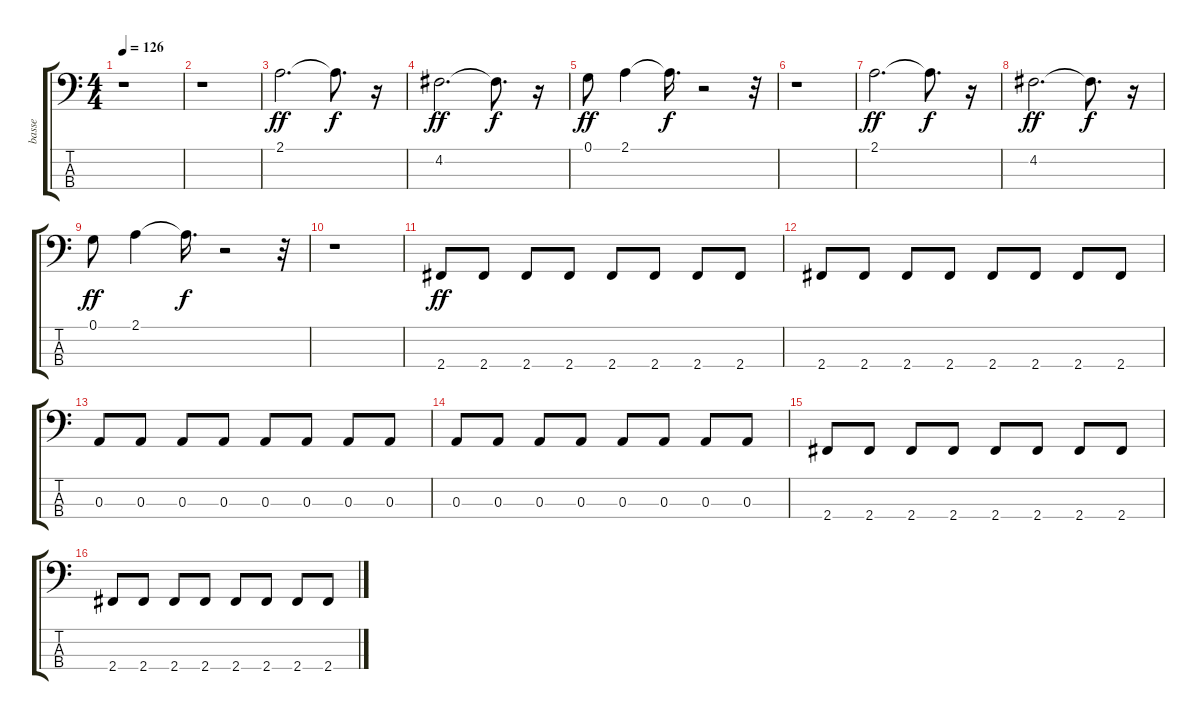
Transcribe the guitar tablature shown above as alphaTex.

\track ("basse" "basse") {instrument electricbassfinger}
\staff {score tabs}
\tuning (G2 D2 A1 E1) {hide}
\ts (4 4)
\tempo 126
\clef f4
\ks c
r.1{dy ff instrument electricbassfinger} |
r.1 |
2.1.2{d instrument slapbass1} 2.1{t}.8{d dy f} r.16 |
4.2.2{d dy ff} 4.2{t}.8{d dy f} r.16 |
0.1.8{dy ff} 2.1.4 2.1{t}.16{d dy f} r.2 r.32 |
r.1 |
2.1.2{d dy ff} 2.1{t}.8{d dy f} r.16 |
4.2.2{d dy ff} 4.2{t}.8{d dy f} r.16 |
0.1.8{dy ff} 2.1.4 2.1{t}.16{d dy f} r.2 r.32 |
r.1 |
2.4.8{dy ff instrument electricbassfinger} 2.4.8 2.4.8 2.4.8 2.4.8 2.4.8 2.4.8 2.4.8 |
2.4.8 2.4.8 2.4.8 2.4.8 2.4.8 2.4.8 2.4.8 2.4.8 |
0.3.8 0.3.8 0.3.8 0.3.8 0.3.8 0.3.8 0.3.8 0.3.8 |
0.3.8 0.3.8 0.3.8 0.3.8 0.3.8 0.3.8 0.3.8 0.3.8 |
2.4.8 2.4.8 2.4.8 2.4.8 2.4.8 2.4.8 2.4.8 2.4.8 |
2.4.8 2.4.8 2.4.8 2.4.8 2.4.8 2.4.8 2.4.8 2.4.8
